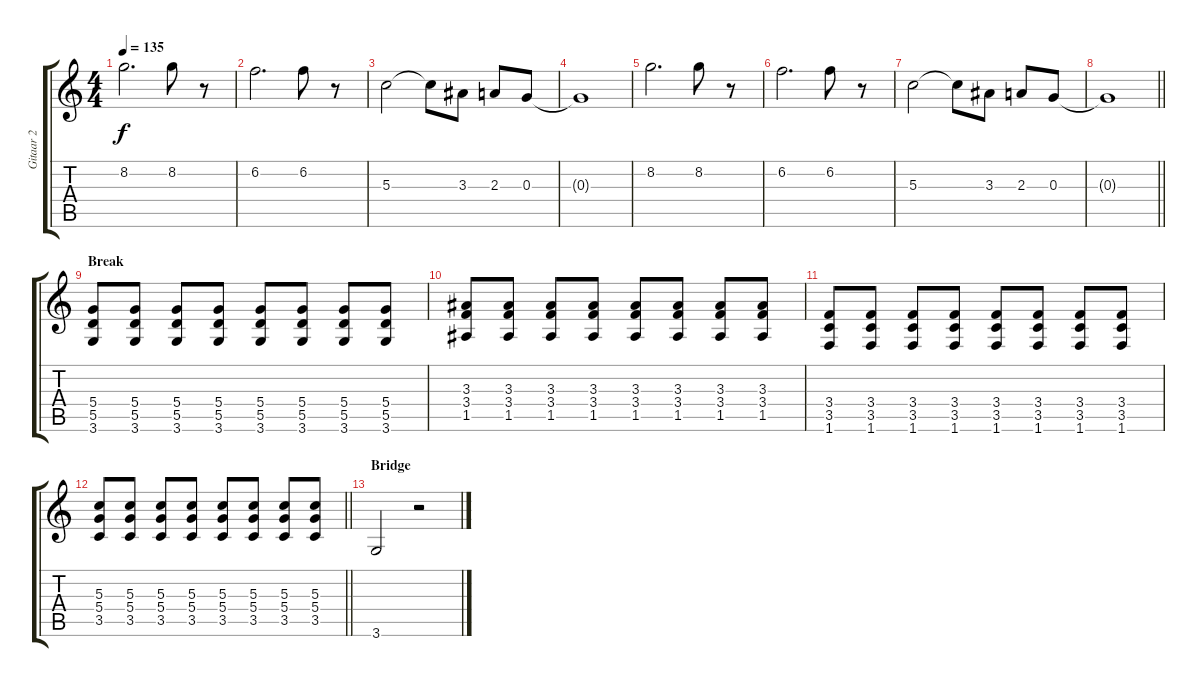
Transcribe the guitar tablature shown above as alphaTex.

\track ("Gitaar 2" "Gitaar 2") {instrument overdrivenguitar}
\staff {score tabs}
\tuning (E4 B3 G3 D3 A2 E2) {hide}
\ts (4 4)
\tempo 135
\clef g2
\ks c
8.2.2{d dy f} 8.2.8 r.8 |
6.2.2{d} 6.2.8 r.8 |
5.3.2 5.3{t}.8 3.3.8 2.3.8 0.3.8 |
0.3{t}.1 |
8.2.2{d} 8.2.8 r.8 |
6.2.2{d} 6.2.8 r.8 |
5.3.2 5.3{t}.8 3.3.8 2.3.8 0.3.8 |
\barLineRight lightlight
0.3{t}.1 |
\section ("" "Break")
(5.4 5.5 3.6).8 (5.4 5.5 3.6).8 (5.4 5.5 3.6).8 (5.4 5.5 3.6).8 (5.4 5.5 3.6).8 (5.4 5.5 3.6).8 (5.4 5.5 3.6).8 (5.4 5.5 3.6).8 |
(3.3 3.4 1.5).8 (3.3 3.4 1.5).8 (3.3 3.4 1.5).8 (3.3 3.4 1.5).8 (3.3 3.4 1.5).8 (3.3 3.4 1.5).8 (3.3 3.4 1.5).8 (3.3 3.4 1.5).8 |
(3.4 3.5 1.6).8 (3.4 3.5 1.6).8 (3.4 3.5 1.6).8 (3.4 3.5 1.6).8 (3.4 3.5 1.6).8 (3.4 3.5 1.6).8 (3.4 3.5 1.6).8 (3.4 3.5 1.6).8 |
\barLineRight lightlight
(5.3 5.4 3.5).8 (5.3 5.4 3.5).8 (5.3 5.4 3.5).8 (5.3 5.4 3.5).8 (5.3 5.4 3.5).8 (5.3 5.4 3.5).8 (5.3 5.4 3.5).8 (5.3 5.4 3.5).8 |
\section ("" "Bridge")
3.6.2 r.2
